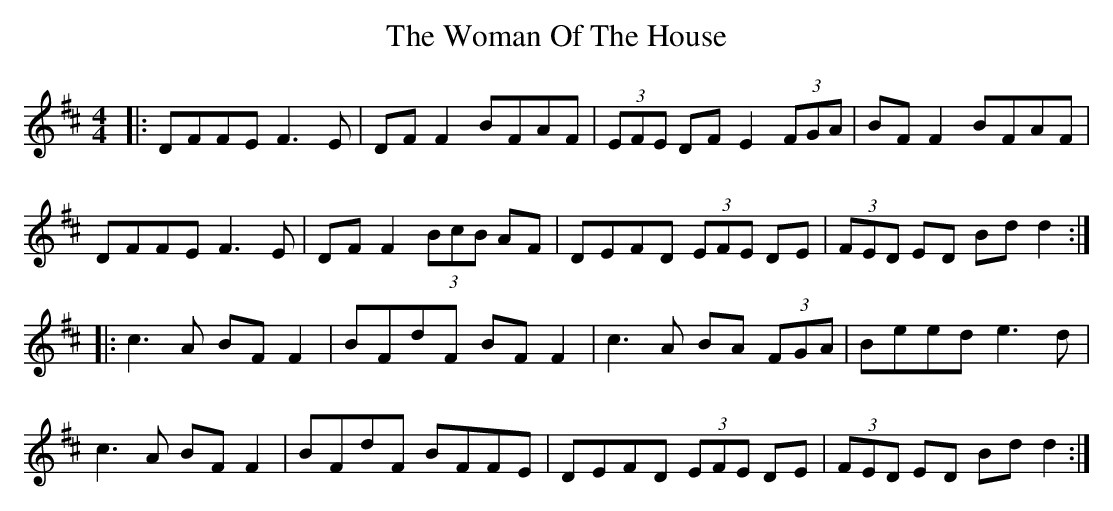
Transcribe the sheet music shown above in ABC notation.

X:1
T: The Woman Of The House
M: 4/4
L: 1/8
K: Dmaj
|:DFFE F3E|DF F2 BFAF|(3EFE DF E2(3FGA|BF F2 BFAF|
DFFE F3E|DF F2 (3BcB AF|DEFD (3EFE DE|(3FED ED Bd d2:|
|:c3A BF F2|BFdF BF F2|c3A BA (3FGA|Beed e3d|
c3A BF F2|BFdF BFFE|DEFD (3EFE DE|(3FED ED Bd d2:|
